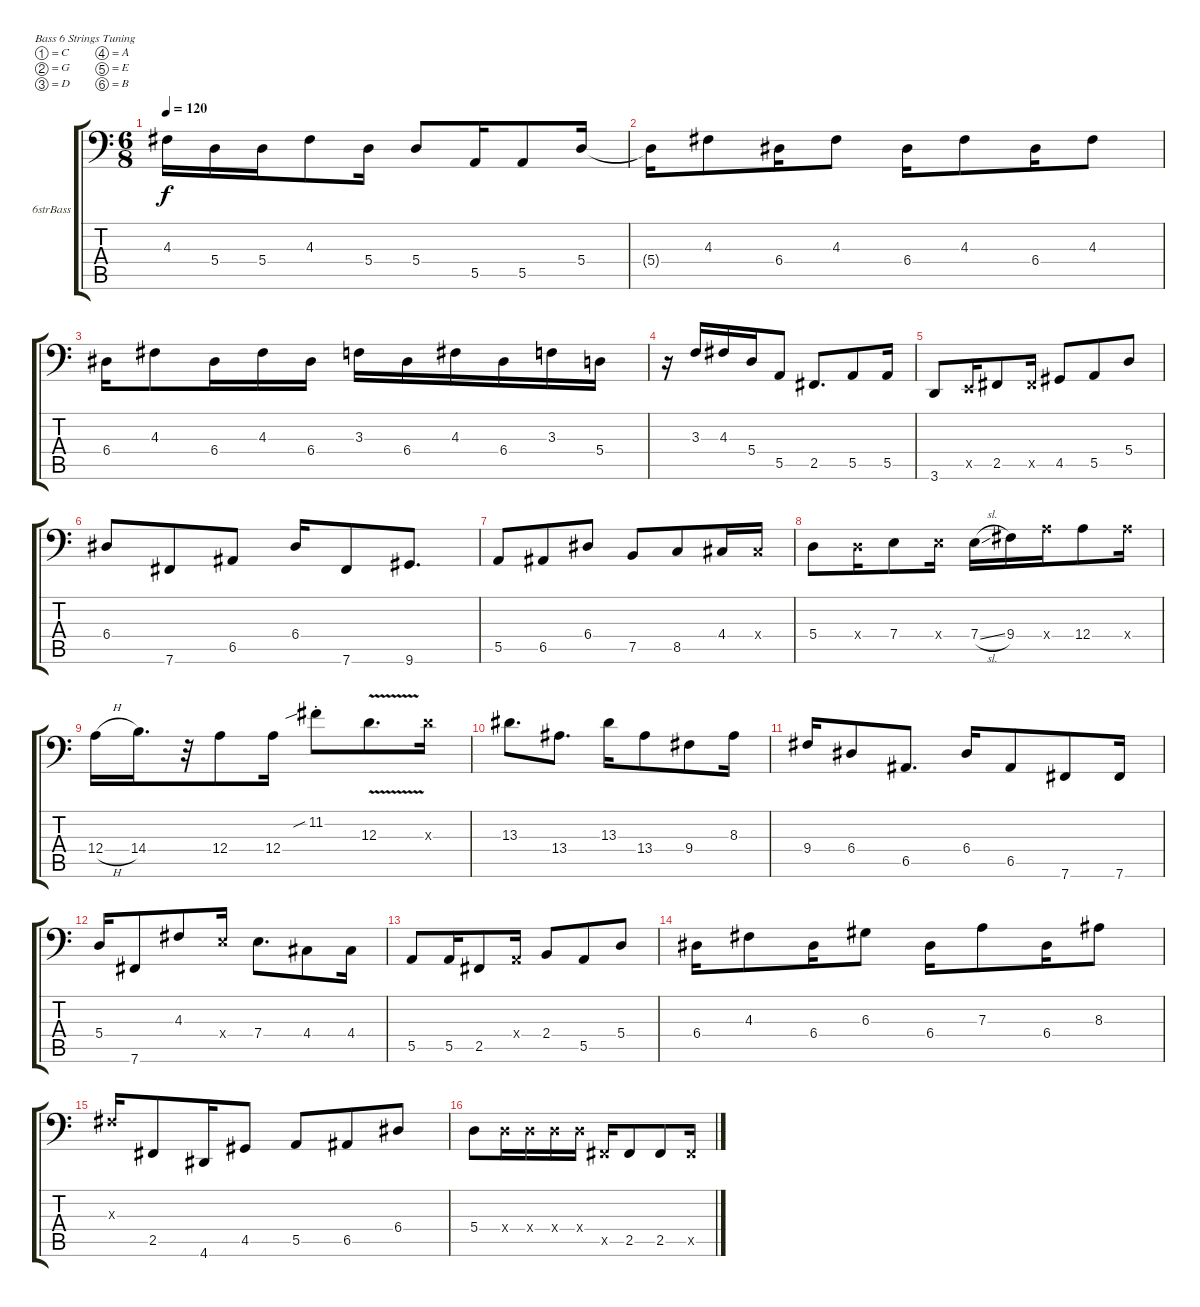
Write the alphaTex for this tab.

\defaultSystemsLayout 4
\bracketExtendMode groupsimilarinstruments
\firstSystemTrackNameOrientation horizontal
\otherSystemsTrackNameOrientation horizontal
\track ("Electric Bass" "6strBass") {instrument electricbassfinger}
\staff {score tabs}
\tuning (C3 G2 D2 A1 E1 B0)
\ts (6 8)
\tempo 120
\clef f4
\ks c
4.3.16{dy f} 5.4.16 5.4.16 4.3.8 5.4.16 5.4.8 5.5.16 5.5.8 5.4.16 |
5.4{t}.16 4.3.8 6.4.16 4.3.8 6.4.16 4.3.8 6.4.16 4.3.8 |
6.4.16 4.3.8 6.4.16 4.3.16 6.4.16 3.3.16 6.4.16 4.3.16 6.4.16 3.3.16 5.4.16 |
r.16 3.3.16 4.3.16 5.4.16 5.5.8 2.5.8{d} 5.5.8 5.5.16 |
3.6.8 0.5{x}.16 2.5.8 2.5{x}.16 4.5.8 5.5.8 5.4.8 |
6.4.8 7.6.8 6.5.8 6.4.16 7.6.8 9.6.8{d} |
5.5.8 6.5.8 6.4.8 7.5.8 8.5.8 4.4.16 4.4{x}.16 |
5.4.8 5.4{x}.16 7.4.8 7.4{x}.16 7.4{sl}.16 9.4.16 12.4{x}.16 12.4.8 12.4{x}.16 |
12.4{h}.16 14.4.16{d} r.32 12.4.8 12.4.16 11.2{sib st}.8 12.3{v}.8{d} 12.3{x}.16 |
13.3.8{d} 13.4.8{d} 13.3.16 13.4.8 9.4.8 8.3.16 |
9.4.16 6.4.8 6.5.8{d} 6.4.16 6.5.8 7.6.8 7.6.16 |
5.4.16 7.6.8 4.3.8 7.4{x}.16 7.4.8{d} 4.4.8 4.4.16 |
5.5.8 5.5.16 2.5.8 0.4{x}.16 2.4.8 5.5.8 5.4.8 |
6.4.16 4.3.8 6.4.16 6.3.8 6.4.16 7.3.8 6.4.16 8.3.8 |
4.3{x}.16 2.5.8 4.6.16 4.5.8 5.5.8 6.5.8 6.4.8 |
5.4.8 5.4{x}.16 5.4{x}.16 5.4{x}.16 5.4{x}.16 2.5{x}.16 2.5.8 2.5.8 2.5{x}.16
